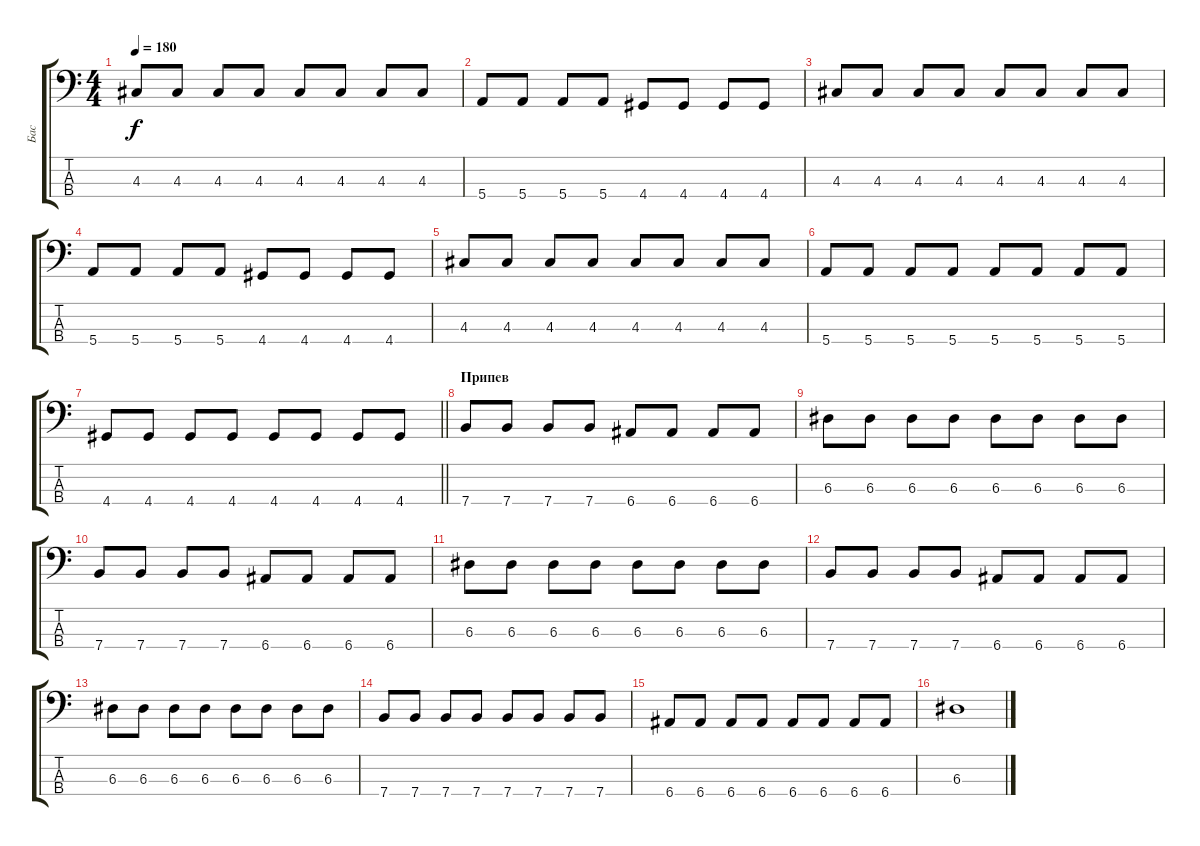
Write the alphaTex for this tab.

\track ("Бас" "Бас") {instrument electricbassfinger}
\staff {score tabs}
\tuning (G2 D2 A1 E1) {hide}
\ts (4 4)
\tempo 180
\clef f4
\ks c
4.3.8{dy f} 4.3.8 4.3.8 4.3.8 4.3.8 4.3.8 4.3.8 4.3.8 |
5.4.8 5.4.8 5.4.8 5.4.8 4.4.8 4.4.8 4.4.8 4.4.8 |
4.3.8 4.3.8 4.3.8 4.3.8 4.3.8 4.3.8 4.3.8 4.3.8 |
5.4.8 5.4.8 5.4.8 5.4.8 4.4.8 4.4.8 4.4.8 4.4.8 |
4.3.8 4.3.8 4.3.8 4.3.8 4.3.8 4.3.8 4.3.8 4.3.8 |
5.4.8 5.4.8 5.4.8 5.4.8 5.4.8 5.4.8 5.4.8 5.4.8 |
\barLineRight lightlight
4.4.8 4.4.8 4.4.8 4.4.8 4.4.8 4.4.8 4.4.8 4.4.8 |
\section ("" "Припев")
7.4.8 7.4.8 7.4.8 7.4.8 6.4.8 6.4.8 6.4.8 6.4.8 |
6.3.8 6.3.8 6.3.8 6.3.8 6.3.8 6.3.8 6.3.8 6.3.8 |
7.4.8 7.4.8 7.4.8 7.4.8 6.4.8 6.4.8 6.4.8 6.4.8 |
6.3.8 6.3.8 6.3.8 6.3.8 6.3.8 6.3.8 6.3.8 6.3.8 |
7.4.8 7.4.8 7.4.8 7.4.8 6.4.8 6.4.8 6.4.8 6.4.8 |
6.3.8 6.3.8 6.3.8 6.3.8 6.3.8 6.3.8 6.3.8 6.3.8 |
7.4.8 7.4.8 7.4.8 7.4.8 7.4.8 7.4.8 7.4.8 7.4.8 |
6.4.8 6.4.8 6.4.8 6.4.8 6.4.8 6.4.8 6.4.8 6.4.8 |
6.3.1
